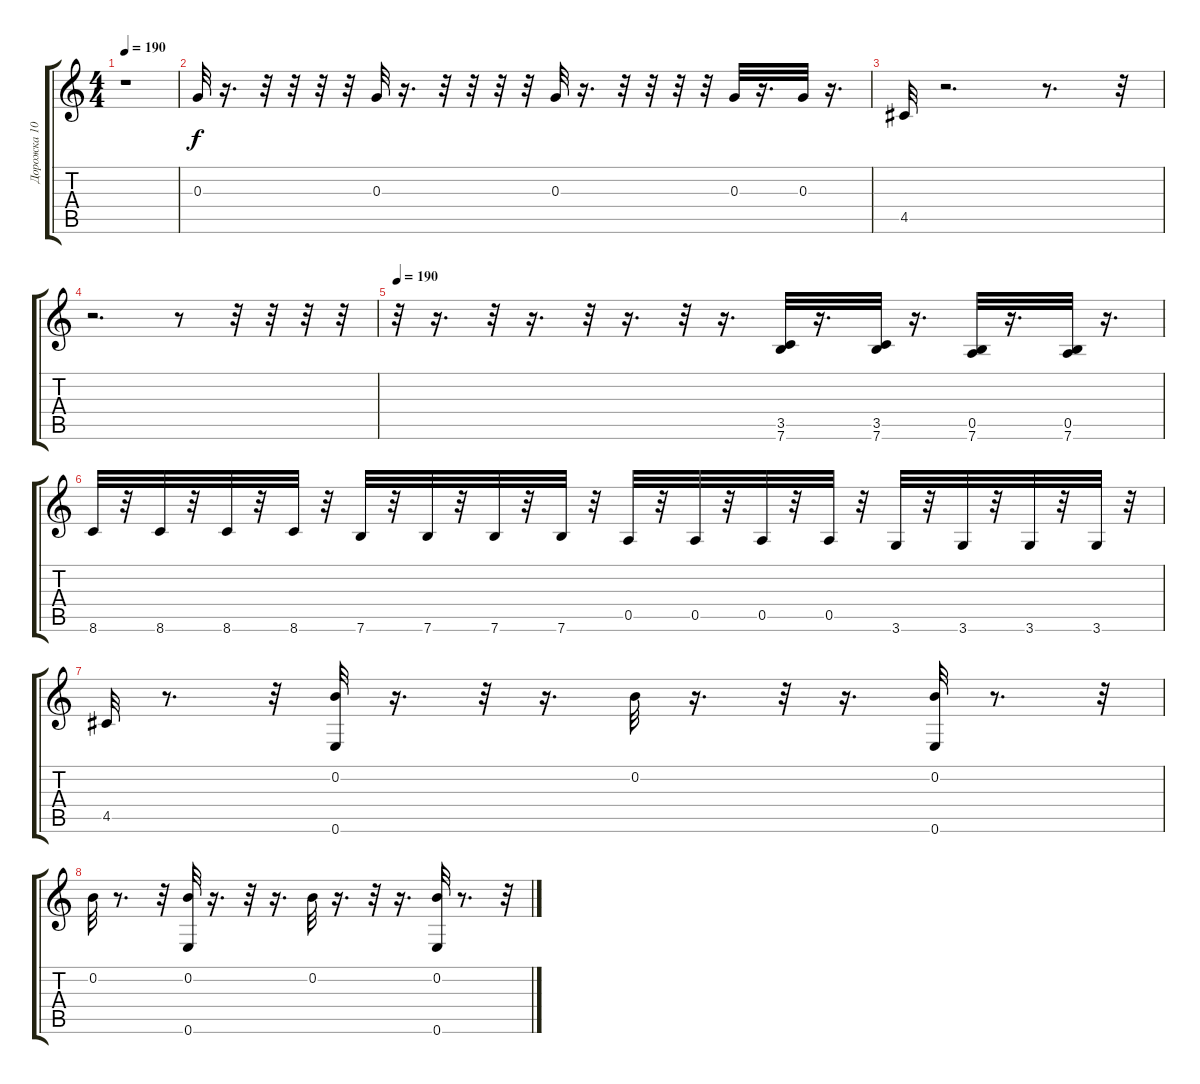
\track ("Дорожка 10" "Дорожка 10") {instrument acousticguitarsteel}
\staff {score tabs}
\tuning (E4 B3 G3 D3 A2 E2) {hide}
\ts (4 4)
\tempo 190
\clef g2
\ks c
r.1{dy f} |
0.3.32 r.16{d} r.32 r.32 r.32 r.32 0.3.32 r.16{d} r.32 r.32 r.32 r.32 0.3.32 r.16{d} r.32 r.32 r.32 r.32 0.3.32 r.16{d} 0.3.32 r.16{d} |
4.5.32 r.2{d} r.8{d} r.32 |
r.2{d} r.8 r.32 r.32 r.32 r.32 |
\tempo 190
r.32 r.16{d} r.32 r.16{d} r.32 r.16{d} r.32 r.16{d} (3.5 7.6).32 r.16{d} (3.5 7.6).32 r.16{d} (0.5 7.6).32 r.16{d} (0.5 7.6).32 r.16{d} |
8.6.32 r.32 8.6.32 r.32 8.6.32 r.32 8.6.32 r.32 7.6.32 r.32 7.6.32 r.32 7.6.32 r.32 7.6.32 r.32 0.5.32 r.32 0.5.32 r.32 0.5.32 r.32 0.5.32 r.32 3.6.32 r.32 3.6.32 r.32 3.6.32 r.32 3.6.32 r.32 |
4.5.32 r.8{d} r.32 (0.2 0.6).32 r.16{d} r.32 r.16{d} 0.2.32 r.16{d} r.32 r.16{d} (0.2 0.6).32 r.8{d} r.32 |
0.2.32 r.8{d} r.32 (0.2 0.6).32 r.16{d} r.32 r.16{d} 0.2.32 r.16{d} r.32 r.16{d} (0.2 0.6).32 r.8{d} r.32
